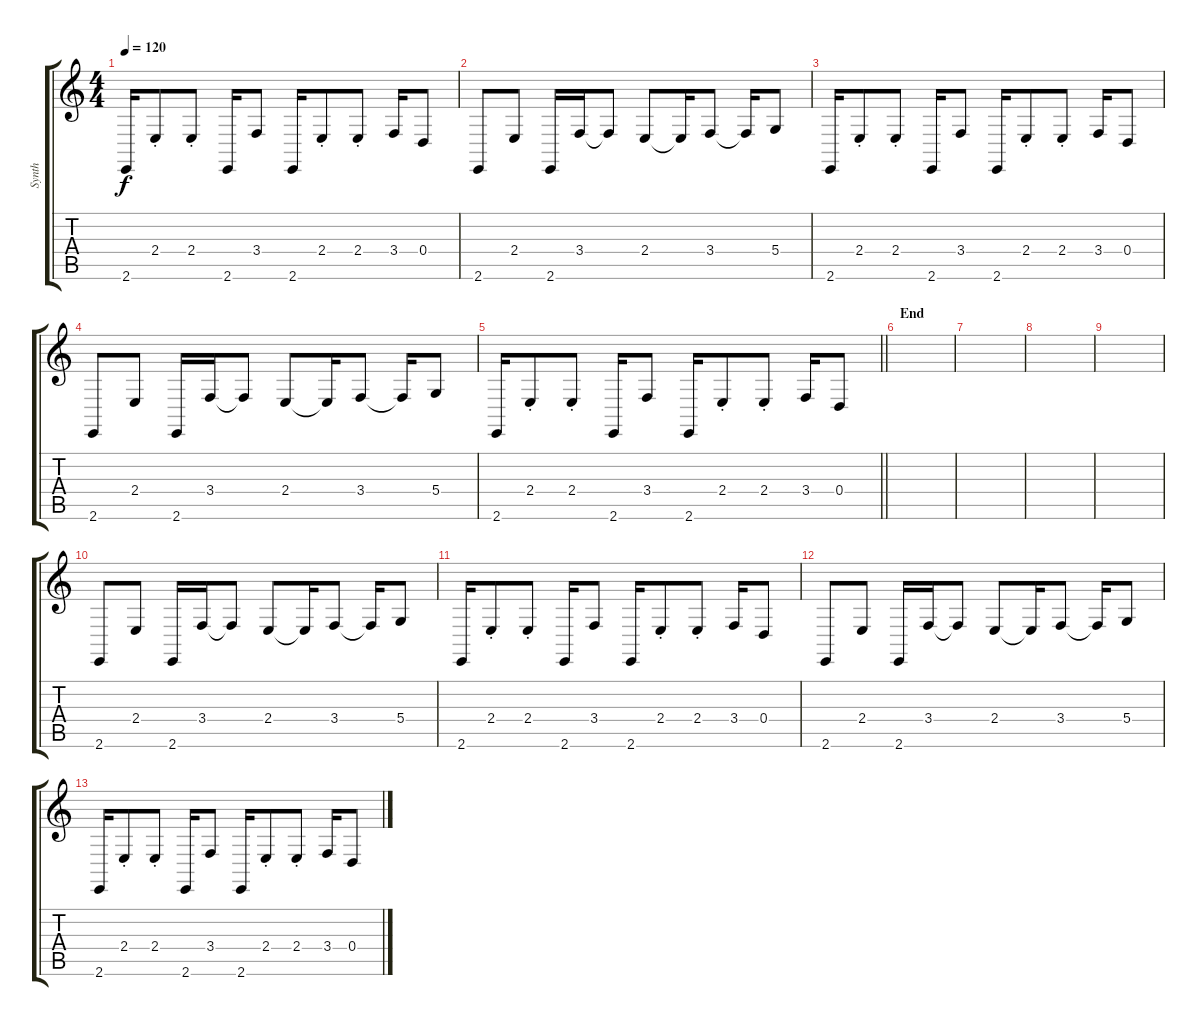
\track ("Synth" "Synth") {instrument rockorgan}
\staff {score tabs}
\tuning (E4 B3 G3 D3 A2 D2) {hide}
\ts (4 4)
\tempo 120
\clef g2
\ks c
2.6.16{dy f} 2.4{st}.8 2.4{st}.8 2.6.16 3.4.8 2.6.16 2.4{st}.8 2.4{st}.8 3.4.16 0.4.8 |
2.6.8 2.4.8 2.6.16 3.4.16 3.4{t}.8 2.4.8 2.4{t}.16 3.4.8 3.4{t}.16 5.4.8 |
2.6.16 2.4{st}.8 2.4{st}.8 2.6.16 3.4.8 2.6.16 2.4{st}.8 2.4{st}.8 3.4.16 0.4.8 |
2.6.8 2.4.8 2.6.16 3.4.16 3.4{t}.8 2.4.8 2.4{t}.16 3.4.8 3.4{t}.16 5.4.8 |
\barLineRight lightlight
2.6.16 2.4{st}.8 2.4{st}.8 2.6.16 3.4.8 2.6.16 2.4{st}.8 2.4{st}.8 3.4.16 0.4.8 |
\section ("" "End")
|
|
|
|
2.6.8{volume 4} 2.4.8 2.6.16 3.4.16 3.4{t}.8 2.4.8 2.4{t}.16 3.4.8 3.4{t}.16 5.4.8 |
2.6.16 2.4{st}.8 2.4{st}.8 2.6.16 3.4.8 2.6.16 2.4{st}.8 2.4{st}.8 3.4.16 0.4.8 |
2.6.8 2.4.8 2.6.16 3.4.16 3.4{t}.8 2.4.8 2.4{t}.16 3.4.8 3.4{t}.16 5.4.8 |
2.6.16 2.4{st}.8 2.4{st}.8 2.6.16 3.4.8 2.6.16 2.4{st}.8 2.4{st}.8 3.4.16 0.4.8
